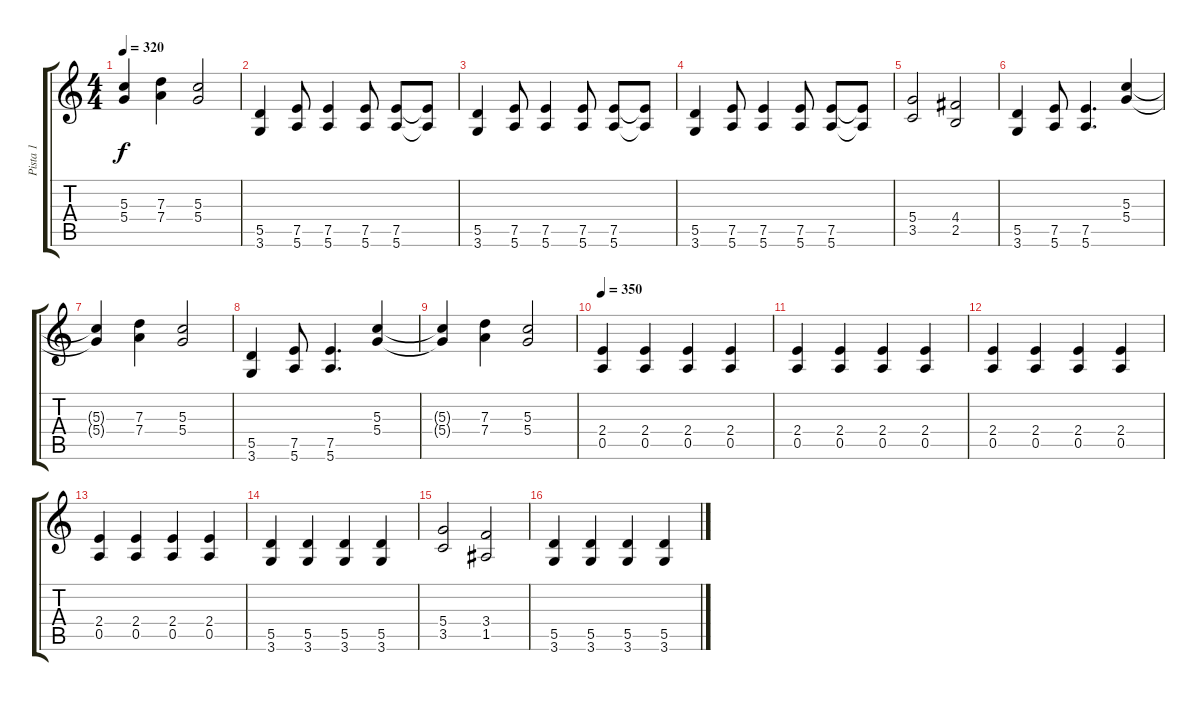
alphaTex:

\track ("Pista 1" "Pista 1") {instrument distortionguitar}
\staff {score tabs}
\tuning (E4 B3 G3 D3 A2 E2) {hide}
\ts (4 4)
\tempo 320
\clef g2
\ks c
(5.3{t} 5.4{t}).4{dy f} (7.3 7.4).4 (5.3 5.4).2 |
(5.5 3.6).4 (7.5 5.6).8 (7.5 5.6).4 (7.5 5.6).8 (7.5 5.6).8 (7.5{t} 5.6{t}).8 |
(5.5 3.6).4 (7.5 5.6).8 (7.5 5.6).4 (7.5 5.6).8 (7.5 5.6).8 (7.5{t} 5.6{t}).8 |
(5.5 3.6).4 (7.5 5.6).8 (7.5 5.6).4 (7.5 5.6).8 (7.5 5.6).8 (7.5{t} 5.6{t}).8 |
(5.4 3.5).2 (4.4 2.5).2 |
(5.5 3.6).4 (7.5 5.6).8 (7.5 5.6).4{d} (5.3 5.4).4 |
(5.3{t} 5.4{t}).4 (7.3 7.4).4 (5.3 5.4).2 |
(5.5 3.6).4 (7.5 5.6).8 (7.5 5.6).4{d} (5.3 5.4).4 |
(5.3{t} 5.4{t}).4 (7.3 7.4).4 (5.3 5.4).2 |
\tempo 350
(2.4 0.5).4 (2.4 0.5).4 (2.4 0.5).4 (2.4 0.5).4 |
(2.4 0.5).4 (2.4 0.5).4 (2.4 0.5).4 (2.4 0.5).4 |
(2.4 0.5).4 (2.4 0.5).4 (2.4 0.5).4 (2.4 0.5).4 |
(2.4 0.5).4 (2.4 0.5).4 (2.4 0.5).4 (2.4 0.5).4 |
(5.5 3.6).4 (5.5 3.6).4 (5.5 3.6).4 (5.5 3.6).4 |
(5.4 3.5).2 (3.4 1.5).2 |
(5.5 3.6).4 (5.5 3.6).4 (5.5 3.6).4 (5.5 3.6).4
